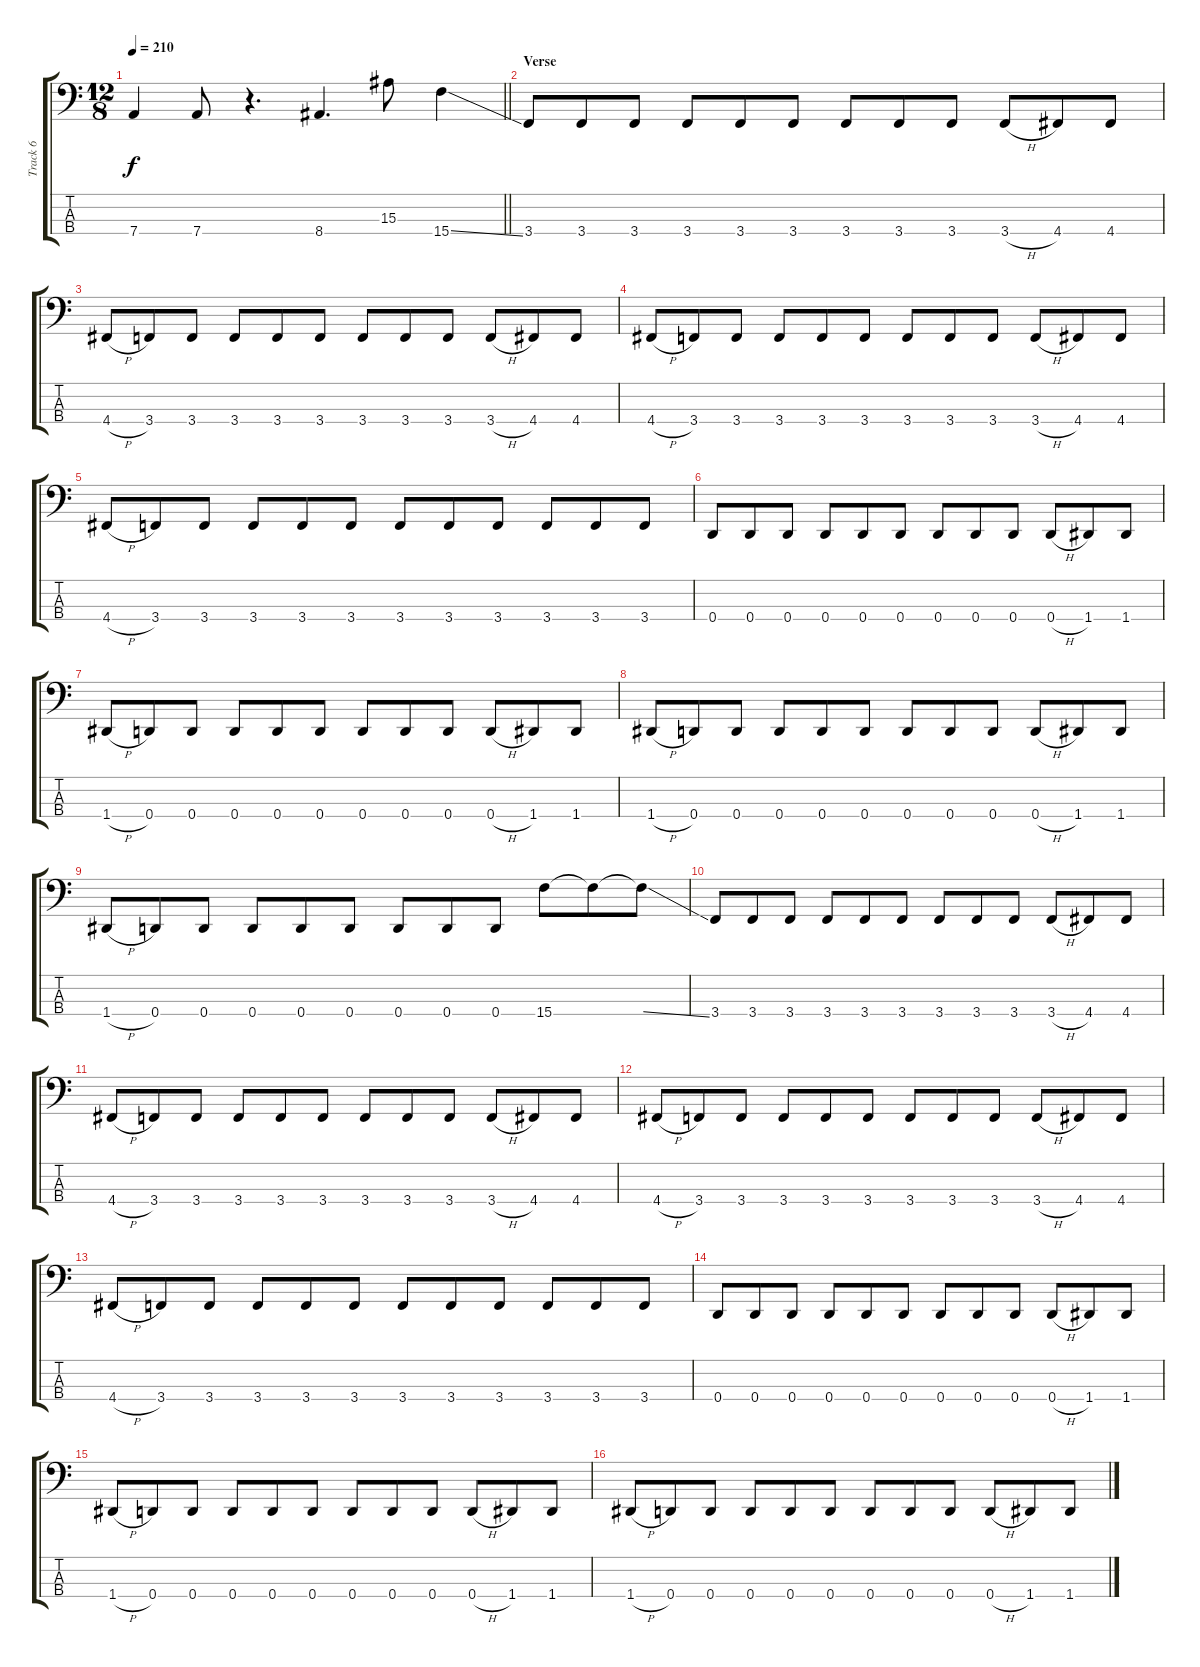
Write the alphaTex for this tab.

\track ("Track 6" "Track 6") {instrument electricbassfinger}
\staff {score tabs}
\tuning (F2 C2 G1 D1) {hide}
\ts (12 8)
\tempo 210
\clef f4
\barLineRight lightlight
\ks c
7.4.4{dy f} 7.4.8 r.4{d} 8.4.4{d} 15.3.8 15.4{ss}.4 |
\section ("" "Verse")
3.4.8 3.4.8 3.4.8 3.4.8 3.4.8 3.4.8 3.4.8 3.4.8 3.4.8 3.4{h}.8 4.4.8 4.4.8 |
4.4{h}.8 3.4.8 3.4.8 3.4.8 3.4.8 3.4.8 3.4.8 3.4.8 3.4.8 3.4{h}.8 4.4.8 4.4.8 |
4.4{h}.8 3.4.8 3.4.8 3.4.8 3.4.8 3.4.8 3.4.8 3.4.8 3.4.8 3.4{h}.8 4.4.8 4.4.8 |
4.4{h}.8 3.4.8 3.4.8 3.4.8 3.4.8 3.4.8 3.4.8 3.4.8 3.4.8 3.4.8 3.4.8 3.4.8 |
0.4.8 0.4.8 0.4.8 0.4.8 0.4.8 0.4.8 0.4.8 0.4.8 0.4.8 0.4{h}.8 1.4.8 1.4.8 |
1.4{h}.8 0.4.8 0.4.8 0.4.8 0.4.8 0.4.8 0.4.8 0.4.8 0.4.8 0.4{h}.8 1.4.8 1.4.8 |
1.4{h}.8 0.4.8 0.4.8 0.4.8 0.4.8 0.4.8 0.4.8 0.4.8 0.4.8 0.4{h}.8 1.4.8 1.4.8 |
1.4{h}.8 0.4.8 0.4.8 0.4.8 0.4.8 0.4.8 0.4.8 0.4.8 0.4.8 15.4.8 15.4{t}.8 15.4{ss t}.8 |
3.4.8 3.4.8 3.4.8 3.4.8 3.4.8 3.4.8 3.4.8 3.4.8 3.4.8 3.4{h}.8 4.4.8 4.4.8 |
4.4{h}.8 3.4.8 3.4.8 3.4.8 3.4.8 3.4.8 3.4.8 3.4.8 3.4.8 3.4{h}.8 4.4.8 4.4.8 |
4.4{h}.8 3.4.8 3.4.8 3.4.8 3.4.8 3.4.8 3.4.8 3.4.8 3.4.8 3.4{h}.8 4.4.8 4.4.8 |
4.4{h}.8 3.4.8 3.4.8 3.4.8 3.4.8 3.4.8 3.4.8 3.4.8 3.4.8 3.4.8 3.4.8 3.4.8 |
0.4.8 0.4.8 0.4.8 0.4.8 0.4.8 0.4.8 0.4.8 0.4.8 0.4.8 0.4{h}.8 1.4.8 1.4.8 |
1.4{h}.8 0.4.8 0.4.8 0.4.8 0.4.8 0.4.8 0.4.8 0.4.8 0.4.8 0.4{h}.8 1.4.8 1.4.8 |
1.4{h}.8 0.4.8 0.4.8 0.4.8 0.4.8 0.4.8 0.4.8 0.4.8 0.4.8 0.4{h}.8 1.4.8 1.4.8
